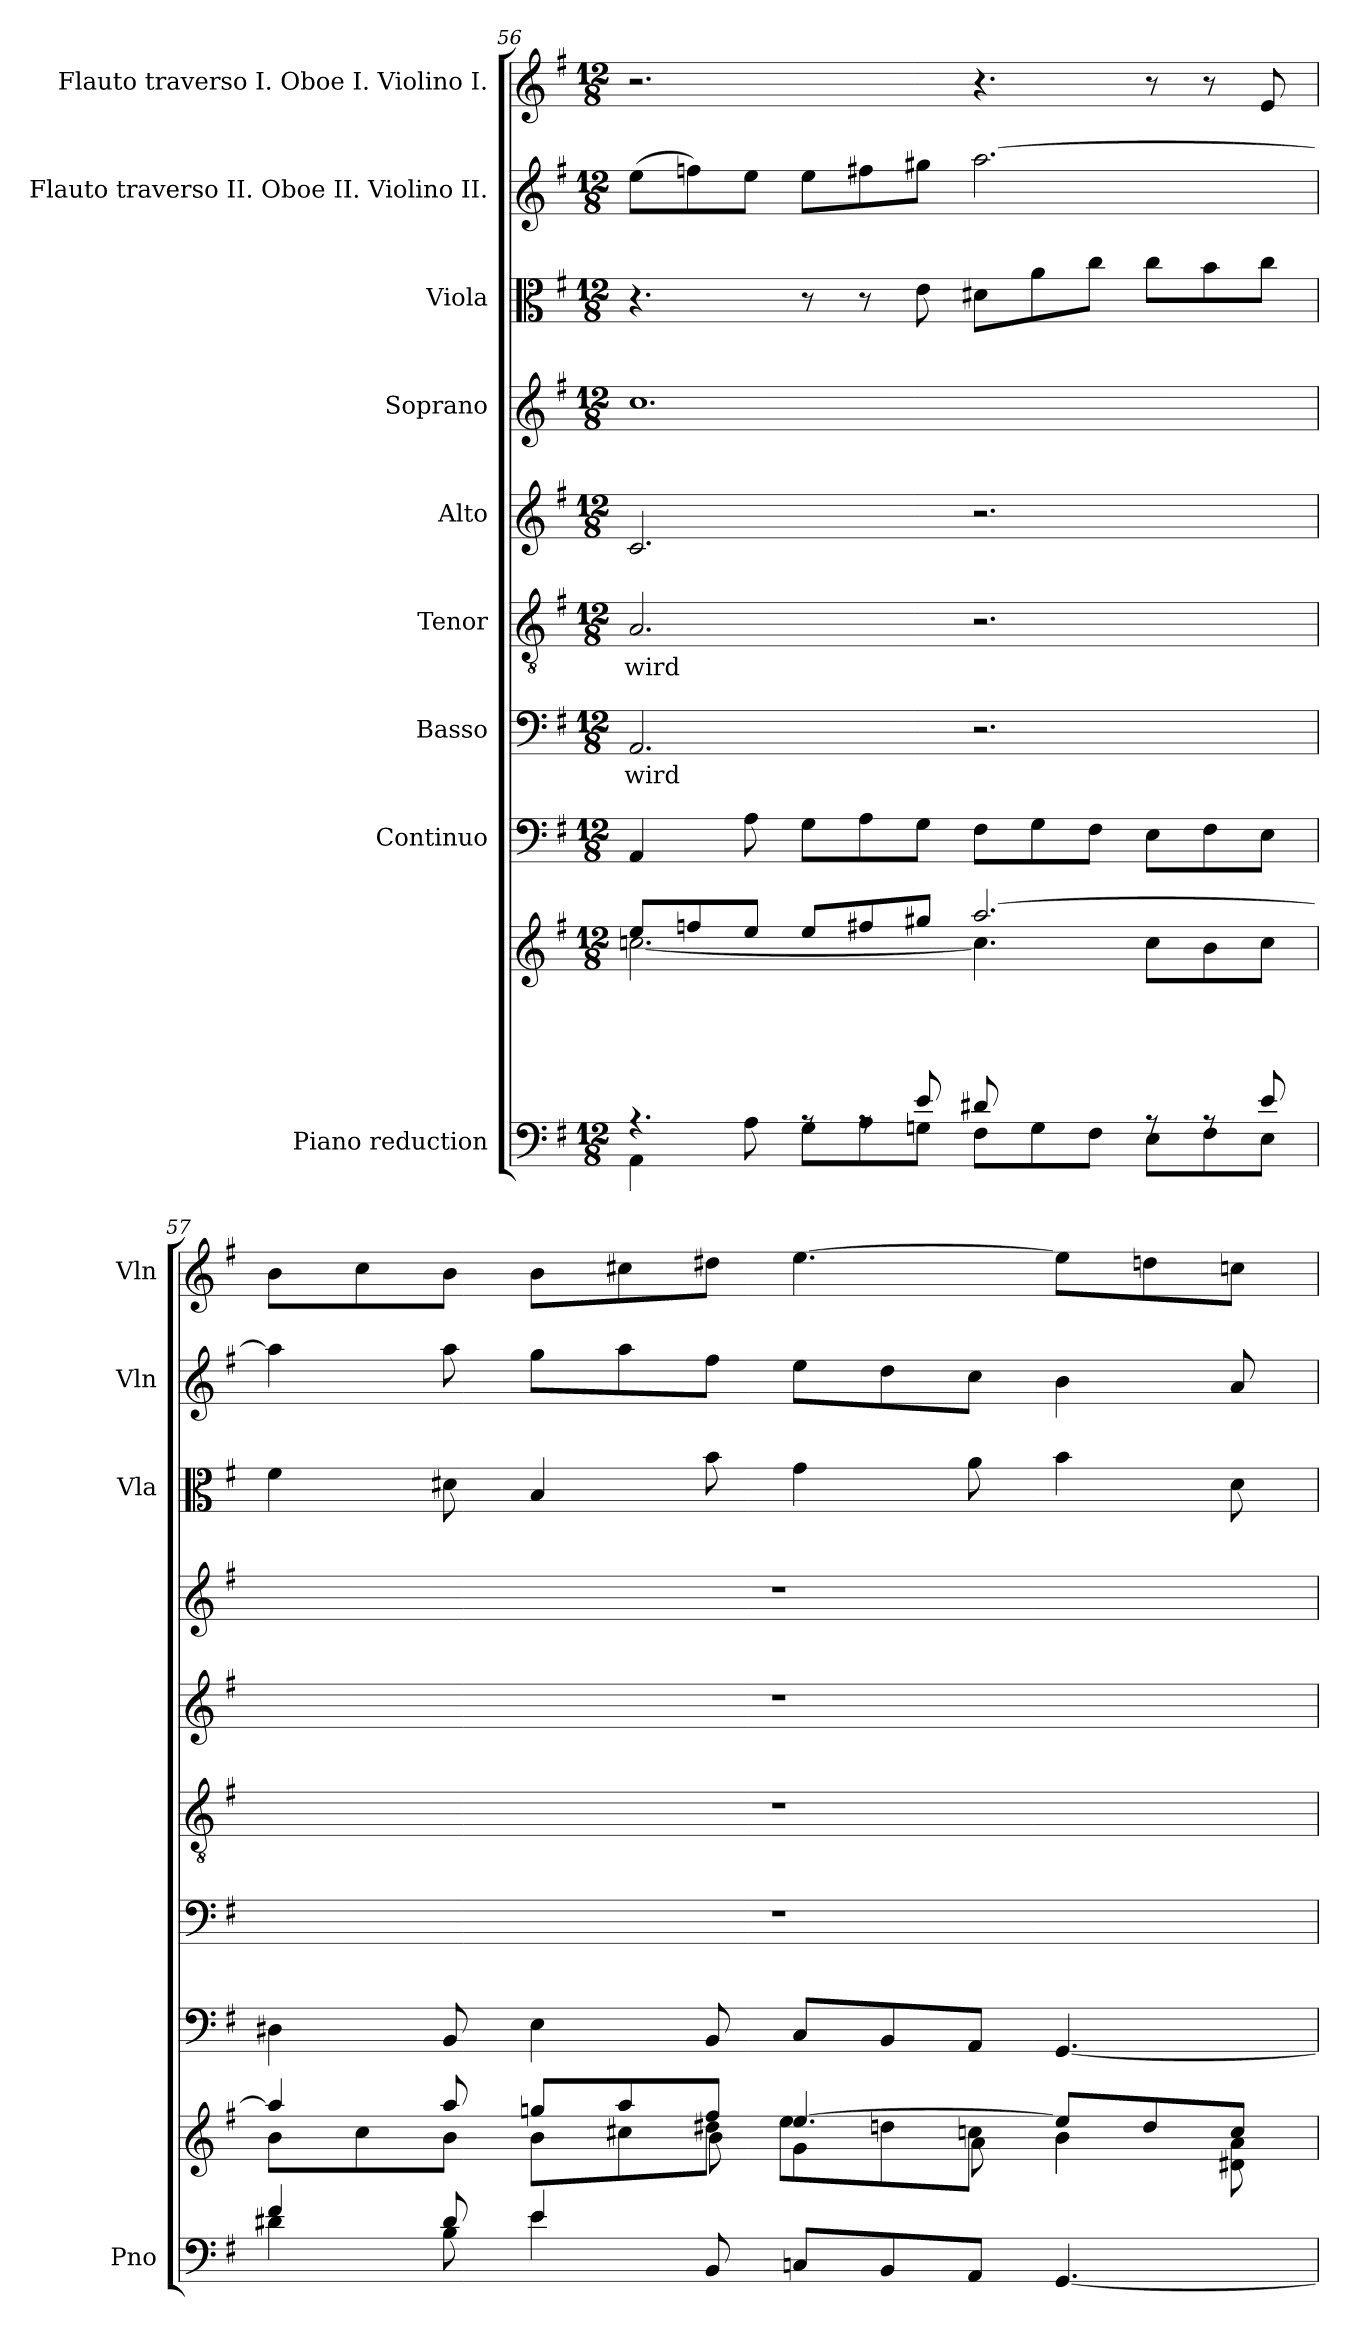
**kern	**kern	**kern	**kern	**text	**kern	**text	**kern	**kern	**kern	**kern	**kern
*part9	*part9	*part8	*part7	*part7	*part6	*part6	*part5	*part4	*part3	*part2	*part1
*staff10	*staff9	*staff8	*staff7	*staff7	*staff6	*staff6	*staff5	*staff4	*staff3	*staff2	*staff1
*I"Piano reduction	*	*I"Continuo	*I"Basso	*	*I"Tenor	*	*I"Alto	*I"Soprano	*I"Viola	*I"Flauto traverso II. Oboe II. Violino II.	*I"Flauto traverso I. Oboe I. Violino I.
*I'Pno	*	*	*	*	*	*	*	*	*I'Vla	*I'Vln	*I'Vln
*clefF4	*clefG2	*clefF4	*clefF4	*	*clefGv2	*	*clefG2	*clefG2	*clefC3	*clefG2	*clefG2
*k[f#]	*k[f#]	*k[f#]	*k[f#]	*	*k[f#]	*	*k[f#]	*k[f#]	*k[f#]	*k[f#]	*k[f#]
*M12/8	*M12/8	*M12/8	*M12/8	*	*M12/8	*	*M12/8	*M12/8	*M12/8	*M12/8	*M12/8
=56	=56	=56	=56	=56	=56	=56	=56	=56	=56	=56	=56
*^	*^	*	*	*	*	*	*	*	*	*	*
*	*	*	*^	*	*	*	*	*	*	*	*	*	*
!	!	!	!	!	!	!	!LO:LY:b	!	!LO:LY:b	!	!	!	!	!
4.rA	4AA\	8ee/L	[2.ccn\	2..ryy	4AA/	2.AA/	wird	2.A/	wird	2.c/	1.cc	4.r	(>8ee\L	2.r
.	.	8ffn/	.	.	.	.	.	.	.	.	.	.	8ffn\)	.
.	8A\	8ee/J	.	.	8A\	.	.	.	.	.	.	.	8ee\J	.
8rA	8G\L	8ee/L	.	.	8G\L	.	.	.	.	.	.	8r	8ee\L	.
8rA	8A\	8ff#X/	.	.	8A\	.	.	.	.	.	.	8r	8ff#X\	.
8e/	8Gn\J	8gg#X/J	.	.	8G\J	.	.	.	.	.	.	8e\	8gg#X\J	.
8d#X/L	8F#\L	[2.aa/	4.cc\]	.	8F#\L	2.r	.	2.r	.	2.r	.	8d#X\L	[2.aa\	4.r
4ryy	8G\	.	.	8a\	8G\	.	.	.	.	.	.	8a\	.	.
.	8F#\J	.	.	8cc\J	8F#\J	.	.	.	.	.	.	8cc\J	.	.
8rA	8E\L	.	8cc\L	4.ryy	8E\L	.	.	.	.	.	.	8cc\L	.	8r
8rA	8F#\	.	8b\	.	8F#\	.	.	.	.	.	.	8b\	.	8r
8e/	8E\J	.	8cc\J	.	8E\J	.	.	.	.	.	.	8cc\J	.	8e/
=57	=57	=57	=57	=57	=57	=57	=57	=57	=57	=57	=57	=57	=57	=57
4f#/	4d#X\	4aa/]	8b\L	8ryy	4D#X\	1.r	.	1.r	.	1.r	1.r	4f#\	4aa\]	8b\L
*	*	*	*v	*v	*	*	*	*	*	*	*	*	*	*
.	.	.	8cc\	.	.	.	.	.	.	.	.	.	8cc\
8d#/	8B\	8aa/	8b\J	8BB/	.	.	.	.	.	.	8d#X\	8aa\	8b\J
4e/	4e\	8ggn/L	8b\L	4E\	.	.	.	.	.	.	4B/	8gg\L	8b\L
.	.	8aa/	8cc#X\	.	.	.	.	.	.	.	.	8aa\	8cc#X\
*	*	*	*^	*	*	*	*	*	*	*	*	*	*
2.ryy	8BB/	8ff#/J	8dd#X\J	8b\	8BB/	.	.	.	.	.	.	8b\	8ff#\J	8dd#X\J
.	8Cn/L	[4.ee/	8ee\L	4g\	8C/L	.	.	.	.	.	.	4g\	8ee\L	[4.ee\
.	8BB/	.	8ddn\	.	8BB/	.	.	.	.	.	.	.	8dd\	.
.	8AA/J	.	8ccn\J	8a\	8AA/J	.	.	.	.	.	.	8a\	8cc\J	.
.	[4.GG/	8ee/L]	4b\	4b\	[4.GG/	.	.	.	.	.	.	4b\	4b\	8ee\L]
.	.	8dd/	.	.	.	.	.	.	.	.	.	.	.	8ddn\
8ryy	.	8cc/J	8d#X\ 8a\	8ryy	.	.	.	.	.	.	.	8d#\	8a/	8ccn\J
*v	*v	*	*	*	*	*	*	*	*	*	*	*	*	*
*	*v	*v	*v	*	*	*	*	*	*	*	*	*	*
=	=	=	=	=	=	=	=	=	=	=	=
*-	*-	*-	*-	*-	*-	*-	*-	*-	*-	*-	*-
